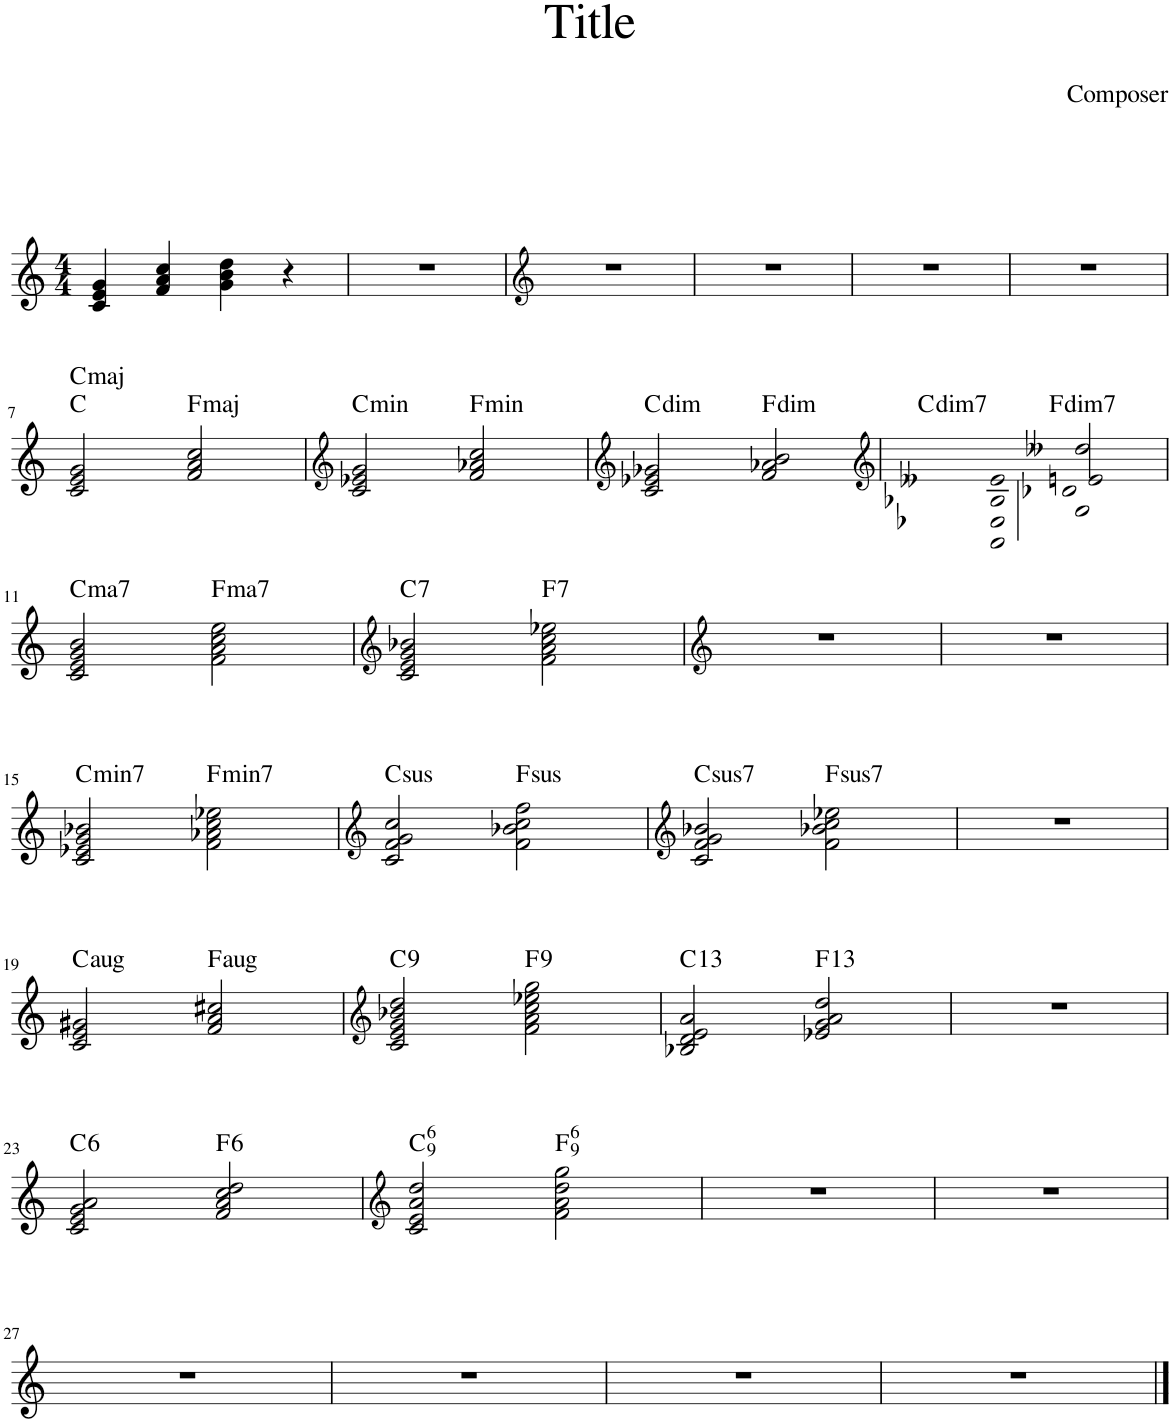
**kern	**harte
*part1	*part1
*staff1	*
*I"Piano	*
*I'Pno.	*
*clefG2	*
*k[]	*
*M4/4	*
=1	=1
4c/ 4e/ 4g/	.
4f/ 4a/ 4cc/	.
4g\ 4b\ 4dd\	.
4r	.
=2	=2
1r	.
=3	=3
*clefG2	*
1r	.
=4	=4
1r	.
=5	=5
1r	.
=6	=6
1r	.
!!LO:LB:g=z
=7	=7
!	!LO:H:n=2:kt=maj
2c/ 2e/ 2g/	C:maj C:maj
!	!LO:H:kt=maj
2f/ 2a/ 2cc/	F:maj
=8	=8
*clefG2	*
!	!LO:H:kt=min
2c/ 2e-X/ 2g/	C:min
!	!LO:H:kt=min
2f/ 2a-X/ 2cc/	F:min
=9	=9
*clefG2	*
!	!LO:H:kt=dim
2c/ 2e-X/ 2g-X/	C:dim
!	!LO:H:kt=dim
2f/ 2a-X/ 2b/	F:dim
=10	=10
*clefG2	*
!	!LO:H:kt=dim7
2c/ 2e-X/ 2g-X/ 2b--X/	C:dim7
!	!LO:H:kt=dim7
2f/ 2a-X/ 2bn/ 2ee--X/	F:dim7
!!LO:LB:g=z
=11	=11
!	!LO:H:kt=ma7
2c/ 2e/ 2g/ 2b/	C:maj7
!	!LO:H:kt=ma7
2f\ 2a\ 2cc\ 2ee\	F:maj7
=12	=12
*clefG2	*
!	!LO:H:kt=7
2c/ 2e/ 2g/ 2b-X/	C:7
!	!LO:H:kt=7
2f\ 2a\ 2cc\ 2ee-X\	F:7
=13	=13
*clefG2	*
1r	.
=14	=14
1r	.
!!LO:LB:g=z
=15	=15
!	!LO:H:kt=min7
2c/ 2e-X/ 2g/ 2b-X/	C:min7
!	!LO:H:kt=min7
2f\ 2a-X\ 2cc\ 2ee-X\	F:min7
=16	=16
*clefG2	*
!	!LO:H:kt=sus
2c/ 2f/ 2g/ 2cc/	C:sus4
!	!LO:H:kt=sus
2f\ 2b-X\ 2cc\ 2ff\	F:sus4
=17	=17
*clefG2	*
!	!LO:H:kt=7
2c/ 2f/ 2g/ 2b-X/	C:maj
!	!LO:H:kt=7
2f\ 2b-X\ 2cc\ 2ee-X\	F:maj
=18	=18
1r	.
!!LO:LB:g=z
=19	=19
!	!LO:H:kt=aug
2c/ 2e/ 2g#X/	C:aug
!	!LO:H:kt=aug
2f/ 2a/ 2cc#X/	F:aug
=20	=20
*clefG2	*
!	!LO:H:kt=9
2c/ 2e/ 2g/ 2b-X/ 2dd/	C:9
!	!LO:H:kt=9
2f\ 2a\ 2cc\ 2ee-X\ 2gg\	F:9
=21	=21
!	!LO:H:kt=13
2B-X/ 2d/ 2e/ 2a/	C:9(11,13)
!	!LO:H:kt=13
2e-X/ 2g/ 2a/ 2dd/	F:9(11,13)
=22	=22
1r	.
!!LO:LB:g=z
=23	=23
!	!LO:H:kt=6
2c/ 2e/ 2g/ 2a/	C:maj6
!	!LO:H:kt=6
2f/ 2a/ 2cc/ 2dd/	F:maj6
=24	=24
*clefG2	*
!	!LO:H:kt=6
2c/ 2e/ 2a/ 2dd/	C:maj6(9)
!	!LO:H:kt=6
2f\ 2a\ 2dd\ 2gg\	F:maj6(9)
=25	=25
1r	.
=26	=26
1r	.
!!LO:LB:g=z
=27	=27
1r	.
=28	=28
1r	.
=29	=29
1r	.
=30	=30
1r	.
==	==
*-	*-
